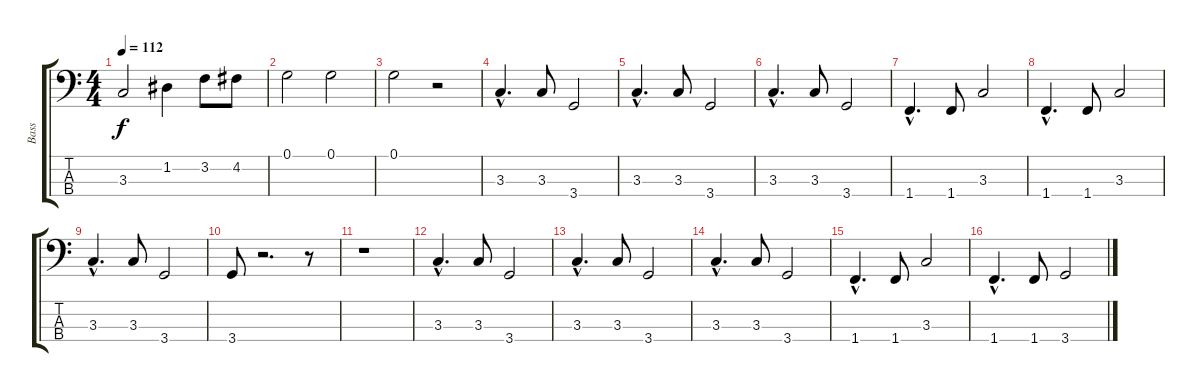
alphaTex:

\track ("Bass" "Bass") {instrument electricbassfinger}
\staff {score tabs}
\tuning (G2 D2 A1 E1) {hide}
\ts (4 4)
\tempo 112
\clef f4
\ks c
3.3.2{dy f} 1.2.4 3.2.8 4.2.8 |
0.1.2 0.1.2 |
0.1.2 r.2 |
3.3{hac}.4{d} 3.3.8 3.4.2 |
3.3{hac}.4{d} 3.3.8 3.4.2 |
3.3{hac}.4{d} 3.3.8 3.4.2 |
1.4{hac}.4{d} 1.4.8 3.3.2 |
1.4{hac}.4{d} 1.4.8 3.3.2 |
3.3{hac}.4{d} 3.3.8 3.4.2 |
3.4.8 r.2{d} r.8 |
r.1 |
3.3{hac}.4{d} 3.3.8 3.4.2 |
3.3{hac}.4{d} 3.3.8 3.4.2 |
3.3{hac}.4{d} 3.3.8 3.4.2 |
1.4{hac}.4{d} 1.4.8 3.3.2 |
1.4{hac}.4{d} 1.4.8 3.4.2
